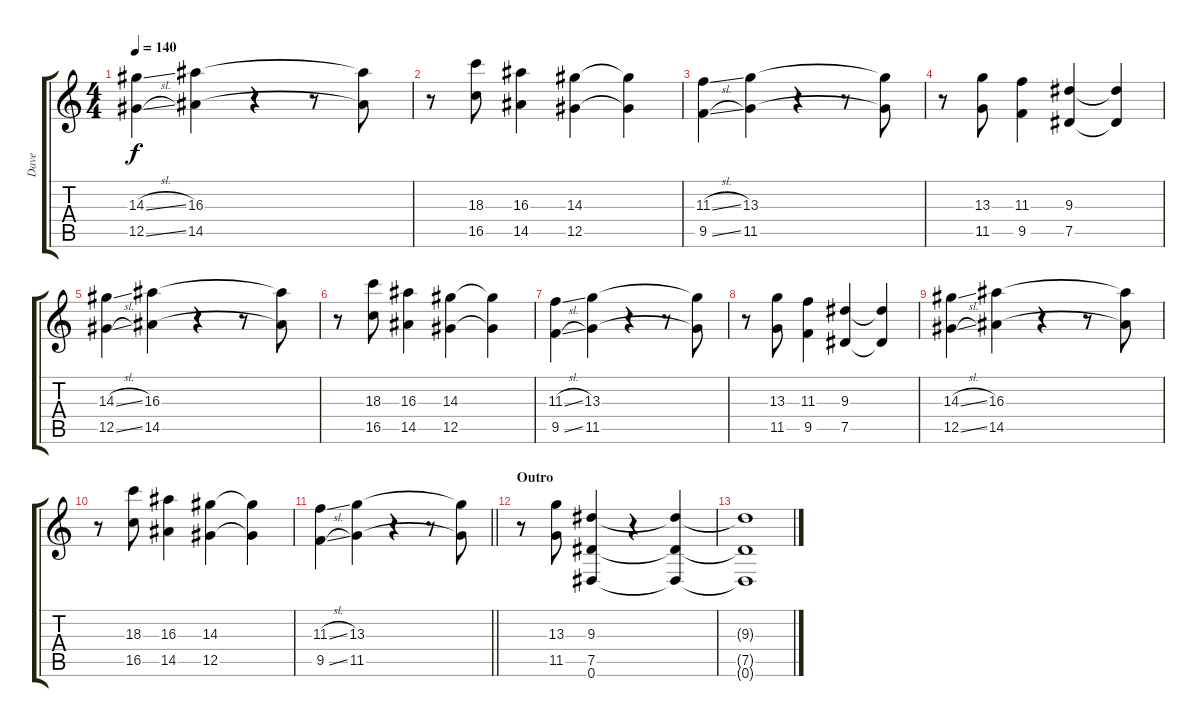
\track ("Dave" "Dave") {instrument overdrivenguitar}
\staff {score tabs}
\tuning (Eb4 Bb3 Gb3 Db3 Ab2 Eb2) {hide}
\ts (4 4)
\tempo 140
\clef g2
\ks c
(14.3{sl} 12.5{sl}).4{dy f} (16.3 14.5).4 r.4 r.8 (16.3{t} 14.5{t}).8 |
r.8 (18.3 16.5).8 (16.3 14.5).4 (14.3 12.5).4 (14.3{t} 12.5{t}).4 |
(11.3{sl} 9.5{sl}).4 (13.3 11.5).4 r.4 r.8 (13.3{t} 11.5{t}).8 |
r.8 (13.3 11.5).8 (11.3 9.5).4 (9.3 7.5).4 (9.3{t} 7.5{t}).4 |
(14.3{sl} 12.5{sl}).4 (16.3 14.5).4 r.4 r.8 (16.3{t} 14.5{t}).8 |
r.8 (18.3 16.5).8 (16.3 14.5).4 (14.3 12.5).4 (14.3{t} 12.5{t}).4 |
(11.3{sl} 9.5{sl}).4 (13.3 11.5).4 r.4 r.8 (13.3{t} 11.5{t}).8 |
r.8 (13.3 11.5).8 (11.3 9.5).4 (9.3 7.5).4 (9.3{t} 7.5{t}).4 |
(14.3{sl} 12.5{sl}).4 (16.3 14.5).4 r.4 r.8 (16.3{t} 14.5{t}).8 |
r.8 (18.3 16.5).8 (16.3 14.5).4 (14.3 12.5).4 (14.3{t} 12.5{t}).4 |
\barLineRight lightlight
(11.3{sl} 9.5{sl}).4 (13.3 11.5).4 r.4 r.8 (13.3{t} 11.5{t}).8 |
\section ("" "Outro")
r.8 (13.3 11.5).8 (9.3 7.5 0.6).4 r.4 (9.3{t} 7.5{t} 0.6{t}).4 |
(9.3{t} 7.5{t} 0.6{t}).1
